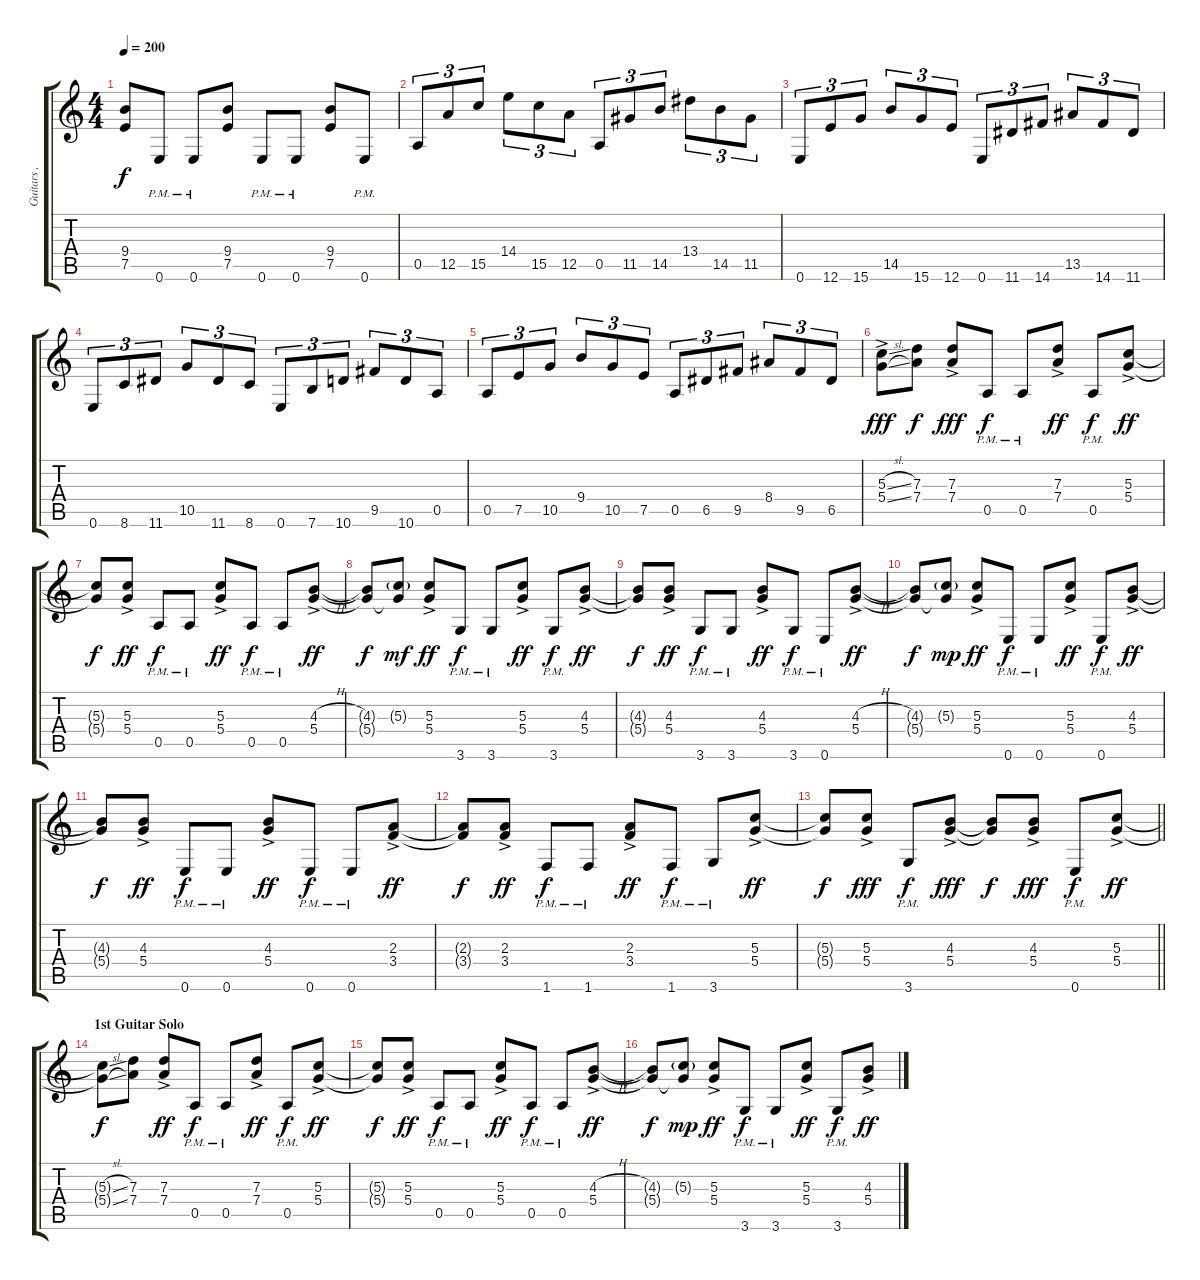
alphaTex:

\track ("Guitars , Vocals - Corey Beaulieu" "Guitars , ") {instrument distortionguitar}
\staff {score tabs}
\tuning (E4 B3 G3 D3 A2 E2) {hide}
\ts (4 4)
\tempo 200
\clef g2
\ks c
(9.4 7.5).8{dy f} 0.6{pm}.8 0.6{pm}.8 (9.4 7.5).8 0.6{pm}.8 0.6{pm}.8 (9.4 7.5).8 0.6{pm}.8 |
0.5.8{tu (3 2)} 12.5.8{tu (3 2)} 15.5.8{tu (3 2)} 14.4.8{tu (3 2)} 15.5.8{tu (3 2)} 12.5.8{tu (3 2)} 0.5.8{tu (3 2)} 11.5.8{tu (3 2)} 14.5.8{tu (3 2)} 13.4.8{tu (3 2)} 14.5.8{tu (3 2)} 11.5.8{tu (3 2)} |
0.6.8{tu (3 2)} 12.6.8{tu (3 2)} 15.6.8{tu (3 2)} 14.5.8{tu (3 2)} 15.6.8{tu (3 2)} 12.6.8{tu (3 2)} 0.6.8{tu (3 2)} 11.6.8{tu (3 2)} 14.6.8{tu (3 2)} 13.5.8{tu (3 2)} 14.6.8{tu (3 2)} 11.6.8{tu (3 2)} |
0.6.8{tu (3 2)} 8.6.8{tu (3 2)} 11.6.8{tu (3 2)} 10.5.8{tu (3 2)} 11.6.8{tu (3 2)} 8.6.8{tu (3 2)} 0.6.8{tu (3 2)} 7.6.8{tu (3 2)} 10.6.8{tu (3 2)} 9.5.8{tu (3 2)} 10.6.8{tu (3 2)} 0.5.8{tu (3 2)} |
0.5.8{tu (3 2)} 7.5.8{tu (3 2)} 10.5.8{tu (3 2)} 9.4.8{tu (3 2)} 10.5.8{tu (3 2)} 7.5.8{tu (3 2)} 0.5.8{tu (3 2)} 6.5.8{tu (3 2)} 9.5.8{tu (3 2)} 8.4.8{tu (3 2)} 9.5.8{tu (3 2)} 6.5.8{tu (3 2)} |
(5.3{sl ac} 5.4{sl ac}).8{dy fff} (7.3 7.4).8{dy f} (7.3{ac} 7.4{ac}).8{dy fff} 0.5{pm}.8{dy f} 0.5{pm}.8 (7.3{ac} 7.4{ac}).8{dy ff} 0.5{pm}.8{dy f} (5.3{ac} 5.4{ac}).8{dy ff} |
(5.3{t} 5.4{t}).8{dy f} (5.3{ac} 5.4{ac}).8{dy ff} 0.5{pm}.8{dy f} 0.5{pm}.8 (5.3{ac} 5.4{ac}).8{dy ff} 0.5{pm}.8{dy f} 0.5{pm}.8 (4.3{h ac} 5.4{ac}).8{dy ff} |
(4.3{t} 5.4{t}).8{dy f} (5.3{g} 5.4{t}).8{dy mf} (5.3{ac} 5.4{ac}).8{dy ff} 3.6{pm}.8{dy f} 3.6{pm}.8 (5.3{ac} 5.4{ac}).8{dy ff} 3.6{pm}.8{dy f} (4.3{ac} 5.4{ac}).8{dy ff} |
(4.3{t} 5.4{t}).8{dy f} (4.3{ac} 5.4{ac}).8{dy ff} 3.6{pm}.8{dy f} 3.6{pm}.8 (4.3{ac} 5.4{ac}).8{dy ff} 3.6{pm}.8{dy f} 0.6{pm}.8 (4.3{h ac} 5.4{ac}).8{dy ff} |
(4.3{t} 5.4{t}).8{dy f} (5.3{g} 5.4{t}).8{dy mp} (5.3{ac} 5.4{ac}).8{dy ff} 0.6{pm}.8{dy f} 0.6{pm}.8 (5.3{ac} 5.4{ac}).8{dy ff} 0.6{pm}.8{dy f} (4.3{ac} 5.4{ac}).8{dy ff} |
(4.3{t} 5.4{t}).8{dy f} (4.3{ac} 5.4{ac}).8{dy ff} 0.6{pm}.8{dy f} 0.6{pm}.8 (4.3{ac} 5.4{ac}).8{dy ff} 0.6{pm}.8{dy f} 0.6{pm}.8 (2.3{ac} 3.4{ac}).8{dy ff} |
(2.3{t} 3.4{t}).8{dy f} (2.3{ac} 3.4{ac}).8{dy ff} 1.6{pm}.8{dy f} 1.6{pm}.8 (2.3{ac} 3.4{ac}).8{dy ff} 1.6{pm}.8{dy f} 3.6{pm}.8 (5.3{ac} 5.4{ac}).8{dy ff} |
\barLineRight lightlight
(5.3{t} 5.4{t}).8{dy f} (5.3 5.4{ac}).8{dy fff} 3.6{pm}.8{dy f} (4.3{ac} 5.4{ac}).8{dy fff} (4.3{t} 5.4{t}).8{dy f} (4.3{ac} 5.4{ac}).8{dy fff} 0.6{pm}.8{dy f} (5.3{ac} 5.4{ac}).8{dy ff} |
\section ("" "1st Guitar Solo")
(5.3{sl t} 5.4{sl t}).8{dy f} (7.3 7.4).8 (7.3{ac} 7.4{ac}).8{dy ff} 0.5{pm}.8{dy f} 0.5{pm}.8 (7.3{ac} 7.4{ac}).8{dy ff} 0.5{pm}.8{dy f} (5.3{ac} 5.4{ac}).8{dy ff} |
(5.3{t} 5.4{t}).8{dy f} (5.3{ac} 5.4{ac}).8{dy ff} 0.5{pm}.8{dy f} 0.5{pm}.8 (5.3{ac} 5.4{ac}).8{dy ff} 0.5{pm}.8{dy f} 0.5{pm}.8 (4.3{h ac} 5.4{ac}).8{dy ff} |
(4.3{t} 5.4{t}).8{dy f} (5.3{g} 5.4{t}).8{dy mp} (5.3{ac} 5.4{ac}).8{dy ff} 3.6{pm}.8{dy f} 3.6{pm}.8 (5.3{ac} 5.4{ac}).8{dy ff} 3.6{pm}.8{dy f} (4.3{ac} 5.4{ac}).8{dy ff}
